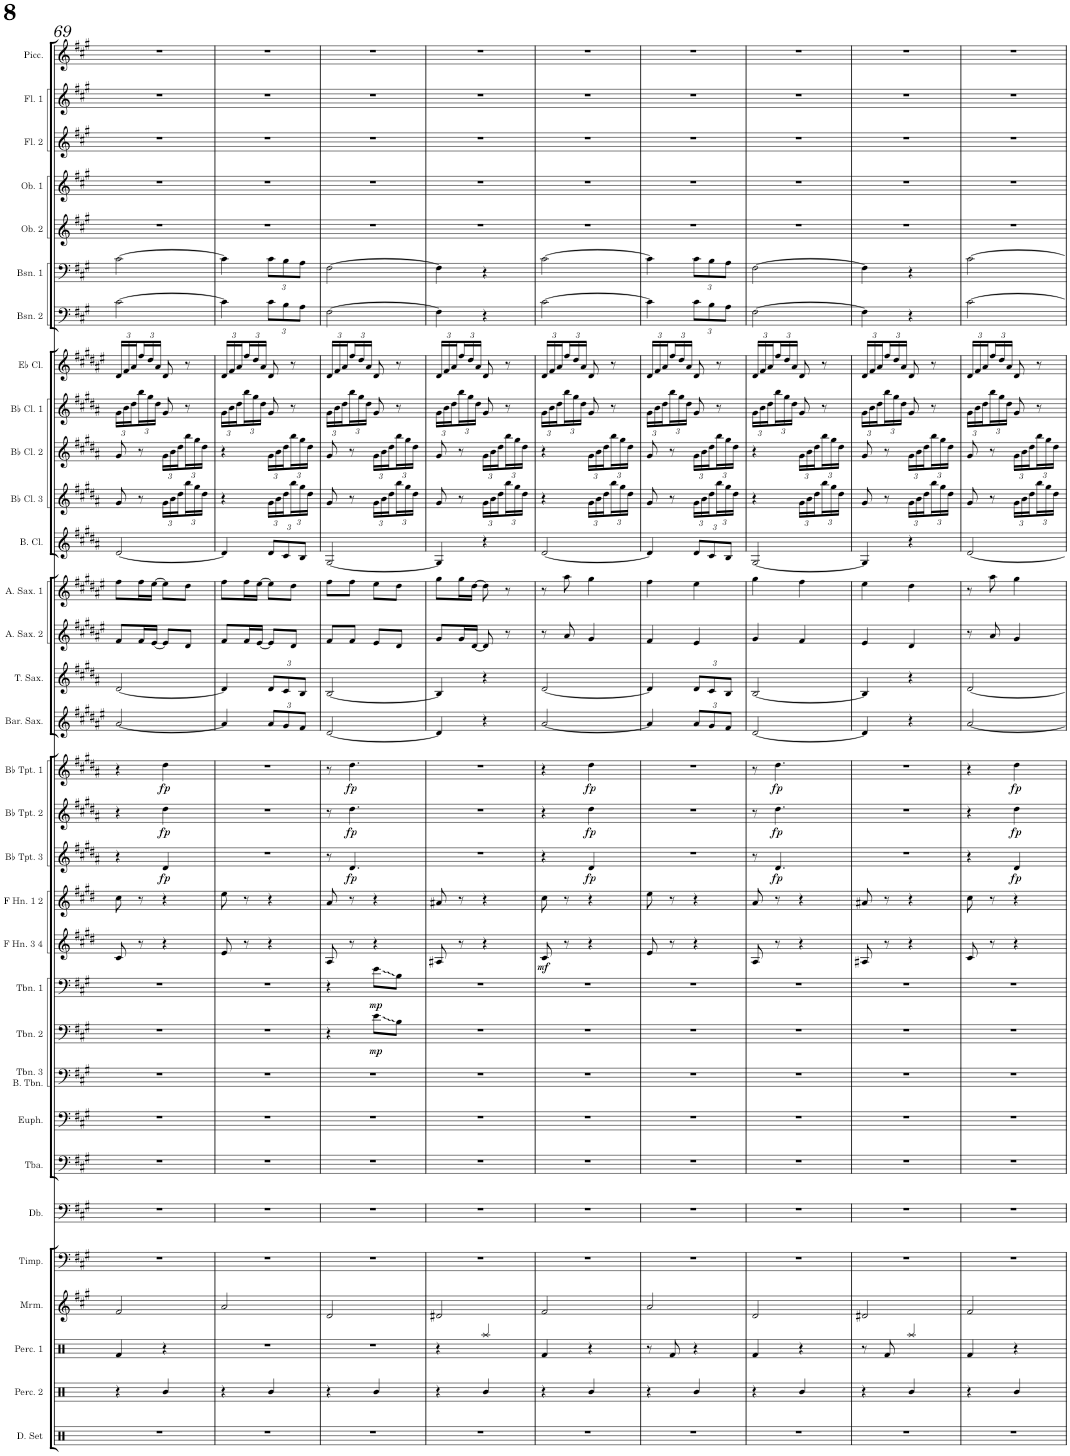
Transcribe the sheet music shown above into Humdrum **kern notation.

**kern	**kern	**kern	**kern	**kern	**kern	**kern	**kern	**kern	**kern	**dynam	**kern	**dynam	**kern	**dynam	**kern	**kern	**dynam	**kern	**dynam	**kern	**dynam	**kern	**kern	**kern	**kern	**kern	**kern	**kern	**kern	**kern	**kern	**kern	**kern	**kern	**kern	**kern	**kern
*part32	*part31	*part30	*part29	*part28	*part27	*part26	*part25	*part24	*part23	*part23	*part22	*part22	*part21	*part21	*part20	*part19	*part19	*part18	*part18	*part17	*part17	*part16	*part15	*part14	*part13	*part12	*part11	*part10	*part9	*part8	*part7	*part6	*part5	*part4	*part3	*part2	*part1
*staff32	*staff31	*staff30	*staff29	*staff28	*staff27	*staff26	*staff25	*staff24	*staff23	*staff23	*staff22	*staff22	*staff21	*staff21	*staff20	*staff19	*staff19	*staff18	*staff18	*staff17	*staff17	*staff16	*staff15	*staff14	*staff13	*staff12	*staff11	*staff10	*staff9	*staff8	*staff7	*staff6	*staff5	*staff4	*staff3	*staff2	*staff1
*I"Drumset	*I"Percussion 2	*I"Percussion 1	*I"Marimba	*I"Timpani	*I"Double Bass	*I"Tuba	*I"Euphonium	*I"Trombone 3 &amp; Bass Trombone	*I"Trombone 2	*	*I"Trombone 1	*	*I"F Horn 3 &amp; 4	*	*I"F Horn 1 &amp; 2	*I"Bb Trumpet 3	*	*I"Bb Trumpet 2	*	*I"Bb Trumpet 1	*	*I"Baritone Saxophone	*I"Tenor Saxophone	*I"Alto Saxophone 2	*I"Alto Saxophone 1	*I"Bass Clarinet	*I"Bb Clarinet 3	*I"Bb Clarinet 2	*I"Bb Clarinet 1	*I"Eb Clarinet	*I"Bassoon 2	*I"Bassoon 1	*I"Oboe 2	*I"Oboe 1	*I"Flute 2	*I"Flute 1	*I"Piccolo
*I'D. Set	*I'Perc. 2	*I'Perc. 1	*I'Mrm.	*I'Timp.	*I'Db.	*I'Tba.	*I'Euph.	*I'Tbn. 3 B. Tbn.	*I'Tbn. 2	*	*I'Tbn. 1	*	*I'F Hn. 3 4	*	*I'F Hn. 1 2	*I'Bb Tpt. 3	*	*I'Bb Tpt. 2	*	*I'Bb Tpt. 1	*	*I'Bar. Sax.	*I'T. Sax.	*I'A. Sax. 2	*I'A. Sax. 1	*I'B. Cl.	*I'Bb Cl. 3	*I'Bb Cl. 2	*I'Bb Cl. 1	*I'Eb Cl.	*I'Bsn. 2	*I'Bsn. 1	*I'Ob. 2	*I'Ob. 1	*I'Fl. 2	*I'Fl. 1	*I'Picc.
!!LO:PB:g=z
*clefX	*clefX	*clefX	*clefG2	*clefF4	*clefF4	*clefF4	*clefF4	*clefF4	*clefF4	*	*clefF4	*	*clefG2	*	*clefG2	*clefG2	*	*clefG2	*	*clefG2	*	*clefG2	*clefG2	*clefG2	*clefG2	*clefG2	*clefG2	*clefG2	*clefG2	*clefG2	*clefF4	*clefF4	*clefG2	*clefG2	*clefG2	*clefG2	*clefG2
*	*	*	*	*	*Trd7c12	*	*	*	*	*	*	*	*Trd4c7	*	*Trd4c7	*Trd1c2	*	*Trd1c2	*	*Trd1c2	*	*Trd12c21	*Trd8c14	*Trd5c9	*Trd5c9	*Trd8c14	*Trd1c2	*Trd1c2	*Trd1c2	*Trd-2c-3	*	*	*	*	*	*	*Trd-7c-12
*k[]	*k[]	*k[]	*k[f#c#g#]	*k[f#c#g#]	*k[f#c#g#]	*k[f#c#g#]	*k[f#c#g#]	*k[f#c#g#]	*k[f#c#g#]	*	*k[f#c#g#]	*	*k[f#c#g#d#]	*	*k[f#c#g#d#]	*k[f#c#g#d#a#]	*	*k[f#c#g#d#a#]	*	*k[f#c#g#d#a#]	*	*k[f#c#g#d#a#e#]	*k[f#c#g#d#a#]	*k[f#c#g#d#a#e#]	*k[f#c#g#d#a#e#]	*k[f#c#g#d#a#]	*k[f#c#g#d#a#]	*k[f#c#g#d#a#]	*k[f#c#g#d#a#]	*k[f#c#g#d#a#e#]	*k[f#c#g#]	*k[f#c#g#]	*k[f#c#g#]	*k[f#c#g#]	*k[f#c#g#]	*k[f#c#g#]	*k[f#c#g#]
*M2/4	*M2/4	*M2/4	*M2/4	*M2/4	*M2/4	*M2/4	*M2/4	*M2/4	*M2/4	*	*M2/4	*	*M2/4	*	*M2/4	*M2/4	*	*M2/4	*	*M2/4	*	*M2/4	*M2/4	*M2/4	*M2/4	*M2/4	*M2/4	*M2/4	*M2/4	*M2/4	*M2/4	*M2/4	*M2/4	*M2/4	*M2/4	*M2/4	*M2/4
*	*	*	*	*	*	*	*	*	*	*	*	*	*	*	*	*	*	*	*	*	*	*	*	*	*	*	*	*	*Xbrackettup	*Xbrackettup	*	*	*	*	*	*	*
=69	=69	=69	=69	=69	=69	=69	=69	=69	=69	=69	=69	=69	=69	=69	=69	=69	=69	=69	=69	=69	=69	=69	=69	=69	=69	=69	=69	=69	=69	=69	=69	=69	=69	=69	=69	=69	=69
2r	4r	4Rf/	2f#/	2r	2r	2r	2r	2r	2r	.	2r	.	8c#/	.	8cc#\	4r	.	4r	.	4r	.	[2a#/	[2d#/	8f#/L	8ff#\L	[2d#/	8g#/	8g#/	24g#\LL	24d#/LL	[2c#\	[2c#\	2r	2r	2r	2r	2r
.	.	.	.	.	.	.	.	.	.	.	.	.	.	.	.	.	.	.	.	.	.	.	.	.	.	.	.	.	24b\	24f#/	.	.	.	.	.	.	.
.	.	.	.	.	.	.	.	.	.	.	.	.	.	.	.	.	.	.	.	.	.	.	.	.	.	.	.	.	24dd#\	24a#/	.	.	.	.	.	.	.
.	.	.	.	.	.	.	.	.	.	.	.	.	8r	.	8r	.	.	.	.	.	.	.	.	16f#/L	16ff#\L	.	8r	8r	24bb\	24ff#/	.	.	.	.	.	.	.
.	.	.	.	.	.	.	.	.	.	.	.	.	.	.	.	.	.	.	.	.	.	.	.	.	.	.	.	.	24gg#\	24dd#/	.	.	.	.	.	.	.
.	.	.	.	.	.	.	.	.	.	.	.	.	.	.	.	.	.	.	.	.	.	.	.	[16e#/JJ	[16ee#\JJ	.	.	.	.	.	.	.	.	.	.	.	.
.	.	.	.	.	.	.	.	.	.	.	.	.	.	.	.	.	.	.	.	.	.	.	.	.	.	.	.	.	24dd#\JJ	24a#/JJ	.	.	.	.	.	.	.
*	*	*	*	*	*	*	*	*	*	*	*	*	*	*	*	*	*	*	*	*	*	*	*	*	*	*	*Xbrackettup	*Xbrackettup	*	*	*	*	*	*	*	*	*
!	!	!	!	!	!	!	!	!	!	!	!	!	!	!	!	!	!LO:DY:b	!	!LO:DY:b	!	!LO:DY:b	!	!	!	!	!	!	!	!	!	!	!	!	!	!	!	!
.	4R/	4r	.	.	.	.	.	.	.	.	.	.	4r	.	4r	4d#/	fp	4dd#\	fp	4dd#\	fp	.	.	8e#/L]	8ee#\L]	.	24g#\LL	24g#\LL	8g#/	8d#/	.	.	.	.	.	.	.
.	.	.	.	.	.	.	.	.	.	.	.	.	.	.	.	.	.	.	.	.	.	.	.	.	.	.	24b\	24b\	.	.	.	.	.	.	.	.	.
.	.	.	.	.	.	.	.	.	.	.	.	.	.	.	.	.	.	.	.	.	.	.	.	.	.	.	24dd#\	24dd#\	.	.	.	.	.	.	.	.	.
.	.	.	.	.	.	.	.	.	.	.	.	.	.	.	.	.	.	.	.	.	.	.	.	8d#/J	8dd#\J	.	24bb\	24bb\	8r	8r	.	.	.	.	.	.	.
.	.	.	.	.	.	.	.	.	.	.	.	.	.	.	.	.	.	.	.	.	.	.	.	.	.	.	24gg#\	24gg#\	.	.	.	.	.	.	.	.	.
.	.	.	.	.	.	.	.	.	.	.	.	.	.	.	.	.	.	.	.	.	.	.	.	.	.	.	24dd#\JJ	24dd#\JJ	.	.	.	.	.	.	.	.	.
=70	=70	=70	=70	=70	=70	=70	=70	=70	=70	=70	=70	=70	=70	=70	=70	=70	=70	=70	=70	=70	=70	=70	=70	=70	=70	=70	=70	=70	=70	=70	=70	=70	=70	=70	=70	=70	=70
2r	4r	2r	2a/	2r	2r	2r	2r	2r	2r	.	2r	.	8e/	.	8ee\	2r	.	2r	.	2r	.	4a#/]	4d#/]	8f#/L	8ff#\L	4d#/]	4r	4r	24g#\LL	24d#/LL	4c#\]	4c#\]	2r	2r	2r	2r	2r
.	.	.	.	.	.	.	.	.	.	.	.	.	.	.	.	.	.	.	.	.	.	.	.	.	.	.	.	.	24b\	24f#/	.	.	.	.	.	.	.
.	.	.	.	.	.	.	.	.	.	.	.	.	.	.	.	.	.	.	.	.	.	.	.	.	.	.	.	.	24dd#\	24a#/	.	.	.	.	.	.	.
.	.	.	.	.	.	.	.	.	.	.	.	.	8r	.	8r	.	.	.	.	.	.	.	.	16f#/L	16ff#\L	.	.	.	24bb\	24ff#/	.	.	.	.	.	.	.
.	.	.	.	.	.	.	.	.	.	.	.	.	.	.	.	.	.	.	.	.	.	.	.	.	.	.	.	.	24gg#\	24dd#/	.	.	.	.	.	.	.
.	.	.	.	.	.	.	.	.	.	.	.	.	.	.	.	.	.	.	.	.	.	.	.	[16e#/JJ	[16ee#\JJ	.	.	.	.	.	.	.	.	.	.	.	.
.	.	.	.	.	.	.	.	.	.	.	.	.	.	.	.	.	.	.	.	.	.	.	.	.	.	.	.	.	24dd#\JJ	24a#/JJ	.	.	.	.	.	.	.
*	*	*	*	*	*	*	*	*	*	*	*	*	*	*	*	*	*	*	*	*	*	*Xbrackettup	*Xbrackettup	*	*	*Xbrackettup	*	*	*	*	*Xbrackettup	*Xbrackettup	*	*	*	*	*
.	4R/	.	.	.	.	.	.	.	.	.	.	.	4r	.	4r	.	.	.	.	.	.	12a#/L	12d#/L	8e#/L]	8ee#\L]	12d#/L	24g#\LL	24g#\LL	8g#/	8d#/	12c#\L	12c#\L	.	.	.	.	.
.	.	.	.	.	.	.	.	.	.	.	.	.	.	.	.	.	.	.	.	.	.	.	.	.	.	.	24b\	24b\	.	.	.	.	.	.	.	.	.
.	.	.	.	.	.	.	.	.	.	.	.	.	.	.	.	.	.	.	.	.	.	12g#/	12c#/	.	.	12c#/	24dd#\	24dd#\	.	.	12B\	12B\	.	.	.	.	.
.	.	.	.	.	.	.	.	.	.	.	.	.	.	.	.	.	.	.	.	.	.	.	.	8d#/J	8dd#\J	.	24bb\	24bb\	8r	8r	.	.	.	.	.	.	.
.	.	.	.	.	.	.	.	.	.	.	.	.	.	.	.	.	.	.	.	.	.	12f#/J	12B/J	.	.	12B/J	24gg#\	24gg#\	.	.	12A\J	12A\J	.	.	.	.	.
.	.	.	.	.	.	.	.	.	.	.	.	.	.	.	.	.	.	.	.	.	.	.	.	.	.	.	24dd#\JJ	24dd#\JJ	.	.	.	.	.	.	.	.	.
=71	=71	=71	=71	=71	=71	=71	=71	=71	=71	=71	=71	=71	=71	=71	=71	=71	=71	=71	=71	=71	=71	=71	=71	=71	=71	=71	=71	=71	=71	=71	=71	=71	=71	=71	=71	=71	=71
2r	4r	2r	2d/	2r	2r	2r	2r	2r	4r	.	4r	.	8A/	.	8a/	8r	.	8r	.	8r	.	[2d#/	[2B/	8f#/L	8ff#\L	[2G#/	8g#/	8g#/	24g#\LL	24d#/LL	[2F#\	[2F#\	2r	2r	2r	2r	2r
.	.	.	.	.	.	.	.	.	.	.	.	.	.	.	.	.	.	.	.	.	.	.	.	.	.	.	.	.	24b\	24f#/	.	.	.	.	.	.	.
.	.	.	.	.	.	.	.	.	.	.	.	.	.	.	.	.	.	.	.	.	.	.	.	.	.	.	.	.	24dd#\	24a#/	.	.	.	.	.	.	.
!	!	!	!	!	!	!	!	!	!	!	!	!	!	!	!	!	!LO:DY:b	!	!LO:DY:b	!	!LO:DY:b	!	!	!	!	!	!	!	!	!	!	!	!	!	!	!	!
.	.	.	.	.	.	.	.	.	.	.	.	.	8r	.	8r	4.d#/	fp	4.dd#\	fp	4.dd#\	fp	.	.	8f#/J	8ff#\J	.	8r	8r	24bb\	24ff#/	.	.	.	.	.	.	.
.	.	.	.	.	.	.	.	.	.	.	.	.	.	.	.	.	.	.	.	.	.	.	.	.	.	.	.	.	24gg#\	24dd#/	.	.	.	.	.	.	.
.	.	.	.	.	.	.	.	.	.	.	.	.	.	.	.	.	.	.	.	.	.	.	.	.	.	.	.	.	24dd#\JJ	24a#/JJ	.	.	.	.	.	.	.
!	!	!	!	!	!	!	!	!	!	!LO:DY:b	!	!LO:DY:b	!	!	!	!	!	!	!	!	!	!	!	!	!	!	!	!	!	!	!	!	!	!	!	!	!
.	4R/	.	.	.	.	.	.	.	8e\L	mp	8e\L	mp	4r	.	4r	.	.	.	.	.	.	.	.	8e#/L	8ee#\L	.	24g#\LL	24g#\LL	8g#/	8d#/	.	.	.	.	.	.	.
.	.	.	.	.	.	.	.	.	.	.	.	.	.	.	.	.	.	.	.	.	.	.	.	.	.	.	24b\	24b\	.	.	.	.	.	.	.	.	.
.	.	.	.	.	.	.	.	.	.	.	.	.	.	.	.	.	.	.	.	.	.	.	.	.	.	.	24dd#\	24dd#\	.	.	.	.	.	.	.	.	.
.	.	.	.	.	.	.	.	.	8B\J	.	8B\J	.	.	.	.	.	.	.	.	.	.	.	.	8d#/J	8dd#\J	.	24bb\	24bb\	8r	8r	.	.	.	.	.	.	.
.	.	.	.	.	.	.	.	.	.	.	.	.	.	.	.	.	.	.	.	.	.	.	.	.	.	.	24gg#\	24gg#\	.	.	.	.	.	.	.	.	.
.	.	.	.	.	.	.	.	.	.	.	.	.	.	.	.	.	.	.	.	.	.	.	.	.	.	.	24dd#\JJ	24dd#\JJ	.	.	.	.	.	.	.	.	.
=72	=72	=72	=72	=72	=72	=72	=72	=72	=72	=72	=72	=72	=72	=72	=72	=72	=72	=72	=72	=72	=72	=72	=72	=72	=72	=72	=72	=72	=72	=72	=72	=72	=72	=72	=72	=72	=72
2r	4r	4r	2d#X/	2r	2r	2r	2r	2r	2r	.	2r	.	8A#X/	.	8a#X/	2r	.	2r	.	2r	.	4d#/]	4B/]	8g#/L	8gg#\L	4G#/]	8g#/	8g#/	24g#\LL	24d#/LL	4F#\]	4F#\]	2r	2r	2r	2r	2r
.	.	.	.	.	.	.	.	.	.	.	.	.	.	.	.	.	.	.	.	.	.	.	.	.	.	.	.	.	24b\	24f#/	.	.	.	.	.	.	.
.	.	.	.	.	.	.	.	.	.	.	.	.	.	.	.	.	.	.	.	.	.	.	.	.	.	.	.	.	24dd#\	24a#/	.	.	.	.	.	.	.
.	.	.	.	.	.	.	.	.	.	.	.	.	8r	.	8r	.	.	.	.	.	.	.	.	16g#/L	16gg#\L	.	8r	8r	24bb\	24ff#/	.	.	.	.	.	.	.
.	.	.	.	.	.	.	.	.	.	.	.	.	.	.	.	.	.	.	.	.	.	.	.	.	.	.	.	.	24gg#\	24dd#/	.	.	.	.	.	.	.
.	.	.	.	.	.	.	.	.	.	.	.	.	.	.	.	.	.	.	.	.	.	.	.	[16d#/JJ	[16dd#\JJ	.	.	.	.	.	.	.	.	.	.	.	.
.	.	.	.	.	.	.	.	.	.	.	.	.	.	.	.	.	.	.	.	.	.	.	.	.	.	.	.	.	24dd#\JJ	24a#/JJ	.	.	.	.	.	.	.
.	4R/	4Raa/	.	.	.	.	.	.	.	.	.	.	4r	.	4r	.	.	.	.	.	.	4r	4r	8d#/]	8dd#\]	4r	24g#\LL	24g#\LL	8g#/	8d#/	4r	4r	.	.	.	.	.
.	.	.	.	.	.	.	.	.	.	.	.	.	.	.	.	.	.	.	.	.	.	.	.	.	.	.	24b\	24b\	.	.	.	.	.	.	.	.	.
.	.	.	.	.	.	.	.	.	.	.	.	.	.	.	.	.	.	.	.	.	.	.	.	.	.	.	24dd#\	24dd#\	.	.	.	.	.	.	.	.	.
.	.	.	.	.	.	.	.	.	.	.	.	.	.	.	.	.	.	.	.	.	.	.	.	8r	8r	.	24bb\	24bb\	8r	8r	.	.	.	.	.	.	.
.	.	.	.	.	.	.	.	.	.	.	.	.	.	.	.	.	.	.	.	.	.	.	.	.	.	.	24gg#\	24gg#\	.	.	.	.	.	.	.	.	.
.	.	.	.	.	.	.	.	.	.	.	.	.	.	.	.	.	.	.	.	.	.	.	.	.	.	.	24dd#\JJ	24dd#\JJ	.	.	.	.	.	.	.	.	.
=73	=73	=73	=73	=73	=73	=73	=73	=73	=73	=73	=73	=73	=73	=73	=73	=73	=73	=73	=73	=73	=73	=73	=73	=73	=73	=73	=73	=73	=73	=73	=73	=73	=73	=73	=73	=73	=73
!	!	!	!	!	!	!	!	!	!	!	!	!	!	!LO:DY:b	!	!	!	!	!	!	!	!	!	!	!	!	!	!	!	!	!	!	!	!	!	!	!
2r	4r	4Rf/	2f#/	2r	2r	2r	2r	2r	2r	.	2r	.	8c#/	mf	8cc#\	4r	.	4r	.	4r	.	[2a#/	[2d#/	8r	8r	[2d#/	4r	4r	24g#\LL	24d#/LL	[2c#\	[2c#\	2r	2r	2r	2r	2r
.	.	.	.	.	.	.	.	.	.	.	.	.	.	.	.	.	.	.	.	.	.	.	.	.	.	.	.	.	24b\	24f#/	.	.	.	.	.	.	.
.	.	.	.	.	.	.	.	.	.	.	.	.	.	.	.	.	.	.	.	.	.	.	.	.	.	.	.	.	24dd#\	24a#/	.	.	.	.	.	.	.
.	.	.	.	.	.	.	.	.	.	.	.	.	8r	.	8r	.	.	.	.	.	.	.	.	8a#/	8aa#\	.	.	.	24bb\	24ff#/	.	.	.	.	.	.	.
.	.	.	.	.	.	.	.	.	.	.	.	.	.	.	.	.	.	.	.	.	.	.	.	.	.	.	.	.	24gg#\	24dd#/	.	.	.	.	.	.	.
.	.	.	.	.	.	.	.	.	.	.	.	.	.	.	.	.	.	.	.	.	.	.	.	.	.	.	.	.	24dd#\JJ	24a#/JJ	.	.	.	.	.	.	.
!	!	!	!	!	!	!	!	!	!	!	!	!	!	!	!	!	!LO:DY:b	!	!LO:DY:b	!	!LO:DY:b	!	!	!	!	!	!	!	!	!	!	!	!	!	!	!	!
.	4R/	4r	.	.	.	.	.	.	.	.	.	.	4r	.	4r	4d#/	fp	4dd#\	fp	4dd#\	fp	.	.	4g#/	4gg#\	.	24g#\LL	24g#\LL	8g#/	8d#/	.	.	.	.	.	.	.
.	.	.	.	.	.	.	.	.	.	.	.	.	.	.	.	.	.	.	.	.	.	.	.	.	.	.	24b\	24b\	.	.	.	.	.	.	.	.	.
.	.	.	.	.	.	.	.	.	.	.	.	.	.	.	.	.	.	.	.	.	.	.	.	.	.	.	24dd#\	24dd#\	.	.	.	.	.	.	.	.	.
.	.	.	.	.	.	.	.	.	.	.	.	.	.	.	.	.	.	.	.	.	.	.	.	.	.	.	24bb\	24bb\	8r	8r	.	.	.	.	.	.	.
.	.	.	.	.	.	.	.	.	.	.	.	.	.	.	.	.	.	.	.	.	.	.	.	.	.	.	24gg#\	24gg#\	.	.	.	.	.	.	.	.	.
.	.	.	.	.	.	.	.	.	.	.	.	.	.	.	.	.	.	.	.	.	.	.	.	.	.	.	24dd#\JJ	24dd#\JJ	.	.	.	.	.	.	.	.	.
=74	=74	=74	=74	=74	=74	=74	=74	=74	=74	=74	=74	=74	=74	=74	=74	=74	=74	=74	=74	=74	=74	=74	=74	=74	=74	=74	=74	=74	=74	=74	=74	=74	=74	=74	=74	=74	=74
2r	4r	8r	2a/	2r	2r	2r	2r	2r	2r	.	2r	.	8e/	.	8ee\	2r	.	2r	.	2r	.	4a#/]	4d#/]	4f#/	4ff#\	4d#/]	8g#/	8g#/	24g#\LL	24d#/LL	4c#\]	4c#\]	2r	2r	2r	2r	2r
.	.	.	.	.	.	.	.	.	.	.	.	.	.	.	.	.	.	.	.	.	.	.	.	.	.	.	.	.	24b\	24f#/	.	.	.	.	.	.	.
.	.	.	.	.	.	.	.	.	.	.	.	.	.	.	.	.	.	.	.	.	.	.	.	.	.	.	.	.	24dd#\	24a#/	.	.	.	.	.	.	.
.	.	8Rf/	.	.	.	.	.	.	.	.	.	.	8r	.	8r	.	.	.	.	.	.	.	.	.	.	.	8r	8r	24bb\	24ff#/	.	.	.	.	.	.	.
.	.	.	.	.	.	.	.	.	.	.	.	.	.	.	.	.	.	.	.	.	.	.	.	.	.	.	.	.	24gg#\	24dd#/	.	.	.	.	.	.	.
.	.	.	.	.	.	.	.	.	.	.	.	.	.	.	.	.	.	.	.	.	.	.	.	.	.	.	.	.	24dd#\JJ	24a#/JJ	.	.	.	.	.	.	.
.	4R/	4r	.	.	.	.	.	.	.	.	.	.	4r	.	4r	.	.	.	.	.	.	12a#/L	12d#/L	4e#/	4ee#\	12d#/L	24g#\LL	24g#\LL	8g#/	8d#/	12c#\L	12c#\L	.	.	.	.	.
.	.	.	.	.	.	.	.	.	.	.	.	.	.	.	.	.	.	.	.	.	.	.	.	.	.	.	24b\	24b\	.	.	.	.	.	.	.	.	.
.	.	.	.	.	.	.	.	.	.	.	.	.	.	.	.	.	.	.	.	.	.	12g#/	12c#/	.	.	12c#/	24dd#\	24dd#\	.	.	12B\	12B\	.	.	.	.	.
.	.	.	.	.	.	.	.	.	.	.	.	.	.	.	.	.	.	.	.	.	.	.	.	.	.	.	24bb\	24bb\	8r	8r	.	.	.	.	.	.	.
.	.	.	.	.	.	.	.	.	.	.	.	.	.	.	.	.	.	.	.	.	.	12f#/J	12B/J	.	.	12B/J	24gg#\	24gg#\	.	.	12A\J	12A\J	.	.	.	.	.
.	.	.	.	.	.	.	.	.	.	.	.	.	.	.	.	.	.	.	.	.	.	.	.	.	.	.	24dd#\JJ	24dd#\JJ	.	.	.	.	.	.	.	.	.
=75	=75	=75	=75	=75	=75	=75	=75	=75	=75	=75	=75	=75	=75	=75	=75	=75	=75	=75	=75	=75	=75	=75	=75	=75	=75	=75	=75	=75	=75	=75	=75	=75	=75	=75	=75	=75	=75
2r	4r	4Rf/	2d/	2r	2r	2r	2r	2r	2r	.	2r	.	8A/	.	8a/	8r	.	8r	.	8r	.	[2d#/	[2B/	4g#/	4gg#\	[2G#/	4r	4r	24g#\LL	24d#/LL	[2F#\	[2F#\	2r	2r	2r	2r	2r
.	.	.	.	.	.	.	.	.	.	.	.	.	.	.	.	.	.	.	.	.	.	.	.	.	.	.	.	.	24b\	24f#/	.	.	.	.	.	.	.
.	.	.	.	.	.	.	.	.	.	.	.	.	.	.	.	.	.	.	.	.	.	.	.	.	.	.	.	.	24dd#\	24a#/	.	.	.	.	.	.	.
!	!	!	!	!	!	!	!	!	!	!	!	!	!	!	!	!	!LO:DY:b	!	!LO:DY:b	!	!LO:DY:b	!	!	!	!	!	!	!	!	!	!	!	!	!	!	!	!
.	.	.	.	.	.	.	.	.	.	.	.	.	8r	.	8r	4.d#/	fp	4.dd#\	fp	4.dd#\	fp	.	.	.	.	.	.	.	24bb\	24ff#/	.	.	.	.	.	.	.
.	.	.	.	.	.	.	.	.	.	.	.	.	.	.	.	.	.	.	.	.	.	.	.	.	.	.	.	.	24gg#\	24dd#/	.	.	.	.	.	.	.
.	.	.	.	.	.	.	.	.	.	.	.	.	.	.	.	.	.	.	.	.	.	.	.	.	.	.	.	.	24dd#\JJ	24a#/JJ	.	.	.	.	.	.	.
.	4R/	4r	.	.	.	.	.	.	.	.	.	.	4r	.	4r	.	.	.	.	.	.	.	.	4f#/	4ff#\	.	24g#\LL	24g#\LL	8g#/	8d#/	.	.	.	.	.	.	.
.	.	.	.	.	.	.	.	.	.	.	.	.	.	.	.	.	.	.	.	.	.	.	.	.	.	.	24b\	24b\	.	.	.	.	.	.	.	.	.
.	.	.	.	.	.	.	.	.	.	.	.	.	.	.	.	.	.	.	.	.	.	.	.	.	.	.	24dd#\	24dd#\	.	.	.	.	.	.	.	.	.
.	.	.	.	.	.	.	.	.	.	.	.	.	.	.	.	.	.	.	.	.	.	.	.	.	.	.	24bb\	24bb\	8r	8r	.	.	.	.	.	.	.
.	.	.	.	.	.	.	.	.	.	.	.	.	.	.	.	.	.	.	.	.	.	.	.	.	.	.	24gg#\	24gg#\	.	.	.	.	.	.	.	.	.
.	.	.	.	.	.	.	.	.	.	.	.	.	.	.	.	.	.	.	.	.	.	.	.	.	.	.	24dd#\JJ	24dd#\JJ	.	.	.	.	.	.	.	.	.
=76	=76	=76	=76	=76	=76	=76	=76	=76	=76	=76	=76	=76	=76	=76	=76	=76	=76	=76	=76	=76	=76	=76	=76	=76	=76	=76	=76	=76	=76	=76	=76	=76	=76	=76	=76	=76	=76
2r	4r	8r	2d#X/	2r	2r	2r	2r	2r	2r	.	2r	.	8A#X/	.	8a#X/	2r	.	2r	.	2r	.	4d#/]	4B/]	4e#/	4ee#\	4G#/]	8g#/	8g#/	24g#\LL	24d#/LL	4F#\]	4F#\]	2r	2r	2r	2r	2r
.	.	.	.	.	.	.	.	.	.	.	.	.	.	.	.	.	.	.	.	.	.	.	.	.	.	.	.	.	24b\	24f#/	.	.	.	.	.	.	.
.	.	.	.	.	.	.	.	.	.	.	.	.	.	.	.	.	.	.	.	.	.	.	.	.	.	.	.	.	24dd#\	24a#/	.	.	.	.	.	.	.
.	.	8Rf/	.	.	.	.	.	.	.	.	.	.	8r	.	8r	.	.	.	.	.	.	.	.	.	.	.	8r	8r	24bb\	24ff#/	.	.	.	.	.	.	.
.	.	.	.	.	.	.	.	.	.	.	.	.	.	.	.	.	.	.	.	.	.	.	.	.	.	.	.	.	24gg#\	24dd#/	.	.	.	.	.	.	.
.	.	.	.	.	.	.	.	.	.	.	.	.	.	.	.	.	.	.	.	.	.	.	.	.	.	.	.	.	24dd#\JJ	24a#/JJ	.	.	.	.	.	.	.
.	4R/	4Raa/	.	.	.	.	.	.	.	.	.	.	4r	.	4r	.	.	.	.	.	.	4r	4r	4d#/	4dd#\	4r	24g#\LL	24g#\LL	8g#/	8d#/	4r	4r	.	.	.	.	.
.	.	.	.	.	.	.	.	.	.	.	.	.	.	.	.	.	.	.	.	.	.	.	.	.	.	.	24b\	24b\	.	.	.	.	.	.	.	.	.
.	.	.	.	.	.	.	.	.	.	.	.	.	.	.	.	.	.	.	.	.	.	.	.	.	.	.	24dd#\	24dd#\	.	.	.	.	.	.	.	.	.
.	.	.	.	.	.	.	.	.	.	.	.	.	.	.	.	.	.	.	.	.	.	.	.	.	.	.	24bb\	24bb\	8r	8r	.	.	.	.	.	.	.
.	.	.	.	.	.	.	.	.	.	.	.	.	.	.	.	.	.	.	.	.	.	.	.	.	.	.	24gg#\	24gg#\	.	.	.	.	.	.	.	.	.
.	.	.	.	.	.	.	.	.	.	.	.	.	.	.	.	.	.	.	.	.	.	.	.	.	.	.	24dd#\JJ	24dd#\JJ	.	.	.	.	.	.	.	.	.
=77	=77	=77	=77	=77	=77	=77	=77	=77	=77	=77	=77	=77	=77	=77	=77	=77	=77	=77	=77	=77	=77	=77	=77	=77	=77	=77	=77	=77	=77	=77	=77	=77	=77	=77	=77	=77	=77
2r	4r	4Rf/	2f#/	2r	2r	2r	2r	2r	2r	.	2r	.	8c#/	.	8cc#\	4r	.	4r	.	4r	.	[2a#/	[2d#/	8r	8r	[2d#/	8g#/	8g#/	24g#\LL	24d#/LL	[2c#\	[2c#\	2r	2r	2r	2r	2r
.	.	.	.	.	.	.	.	.	.	.	.	.	.	.	.	.	.	.	.	.	.	.	.	.	.	.	.	.	24b\	24f#/	.	.	.	.	.	.	.
.	.	.	.	.	.	.	.	.	.	.	.	.	.	.	.	.	.	.	.	.	.	.	.	.	.	.	.	.	24dd#\	24a#/	.	.	.	.	.	.	.
.	.	.	.	.	.	.	.	.	.	.	.	.	8r	.	8r	.	.	.	.	.	.	.	.	8a#/	8aa#\	.	8r	8r	24bb\	24ff#/	.	.	.	.	.	.	.
.	.	.	.	.	.	.	.	.	.	.	.	.	.	.	.	.	.	.	.	.	.	.	.	.	.	.	.	.	24gg#\	24dd#/	.	.	.	.	.	.	.
.	.	.	.	.	.	.	.	.	.	.	.	.	.	.	.	.	.	.	.	.	.	.	.	.	.	.	.	.	24dd#\JJ	24a#/JJ	.	.	.	.	.	.	.
!	!	!	!	!	!	!	!	!	!	!	!	!	!	!	!	!	!LO:DY:b	!	!LO:DY:b	!	!LO:DY:b	!	!	!	!	!	!	!	!	!	!	!	!	!	!	!	!
.	4R/	4r	.	.	.	.	.	.	.	.	.	.	4r	.	4r	4d#/	fp	4dd#\	fp	4dd#\	fp	.	.	4g#/	4gg#\	.	24g#\LL	24g#\LL	8g#/	8d#/	.	.	.	.	.	.	.
.	.	.	.	.	.	.	.	.	.	.	.	.	.	.	.	.	.	.	.	.	.	.	.	.	.	.	24b\	24b\	.	.	.	.	.	.	.	.	.
.	.	.	.	.	.	.	.	.	.	.	.	.	.	.	.	.	.	.	.	.	.	.	.	.	.	.	24dd#\	24dd#\	.	.	.	.	.	.	.	.	.
.	.	.	.	.	.	.	.	.	.	.	.	.	.	.	.	.	.	.	.	.	.	.	.	.	.	.	24bb\	24bb\	8r	8r	.	.	.	.	.	.	.
.	.	.	.	.	.	.	.	.	.	.	.	.	.	.	.	.	.	.	.	.	.	.	.	.	.	.	24gg#\	24gg#\	.	.	.	.	.	.	.	.	.
.	.	.	.	.	.	.	.	.	.	.	.	.	.	.	.	.	.	.	.	.	.	.	.	.	.	.	24dd#\JJ	24dd#\JJ	.	.	.	.	.	.	.	.	.
=	=	=	=	=	=	=	=	=	=	=	=	=	=	=	=	=	=	=	=	=	=	=	=	=	=	=	=	=	=	=	=	=	=	=	=	=	=
*-	*-	*-	*-	*-	*-	*-	*-	*-	*-	*-	*-	*-	*-	*-	*-	*-	*-	*-	*-	*-	*-	*-	*-	*-	*-	*-	*-	*-	*-	*-	*-	*-	*-	*-	*-	*-	*-
